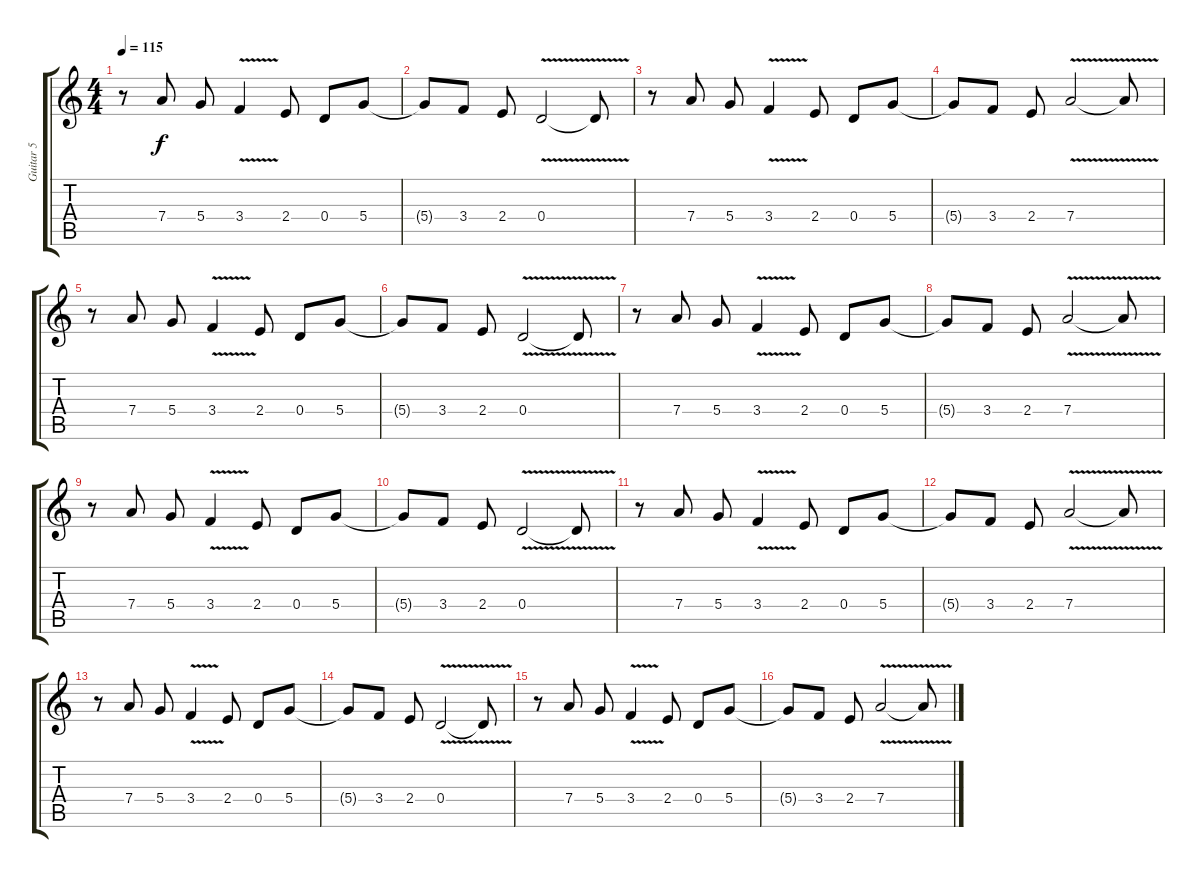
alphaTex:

\track ("Guitar 5" "Guitar 5") {instrument electricguitarjazz}
\staff {score tabs}
\tuning (E4 B3 G3 D3 A2 E2) {hide}
\ts (4 4)
\tempo 115
\clef g2
\ks c
r.8{dy f} 7.4.8 5.4.8 3.4{v}.4 2.4.8 0.4.8 5.4.8 |
5.4{t}.8 3.4.8 2.4.8 0.4{v}.2 0.4{t}.8 |
r.8 7.4.8 5.4.8 3.4{v}.4 2.4.8 0.4.8 5.4.8 |
5.4{t}.8 3.4.8 2.4.8 7.4{v}.2 7.4{t}.8 |
r.8 7.4.8 5.4.8 3.4{v}.4 2.4.8 0.4.8 5.4.8 |
5.4{t}.8 3.4.8 2.4.8 0.4{v}.2 0.4{t}.8 |
r.8 7.4.8 5.4.8 3.4{v}.4 2.4.8 0.4.8 5.4.8 |
5.4{t}.8 3.4.8 2.4.8 7.4{v}.2 7.4{t}.8 |
r.8 7.4.8 5.4.8 3.4{v}.4 2.4.8 0.4.8 5.4.8 |
5.4{t}.8 3.4.8 2.4.8 0.4{v}.2 0.4{t}.8 |
r.8 7.4.8 5.4.8 3.4{v}.4 2.4.8 0.4.8 5.4.8 |
5.4{t}.8 3.4.8 2.4.8 7.4{v}.2 7.4{t}.8 |
r.8 7.4.8 5.4.8 3.4{v}.4 2.4.8 0.4.8 5.4.8 |
5.4{t}.8 3.4.8 2.4.8 0.4{v}.2 0.4{t}.8 |
r.8 7.4.8 5.4.8 3.4{v}.4 2.4.8 0.4.8 5.4.8 |
5.4{t}.8 3.4.8 2.4.8 7.4{v}.2 7.4{t}.8
